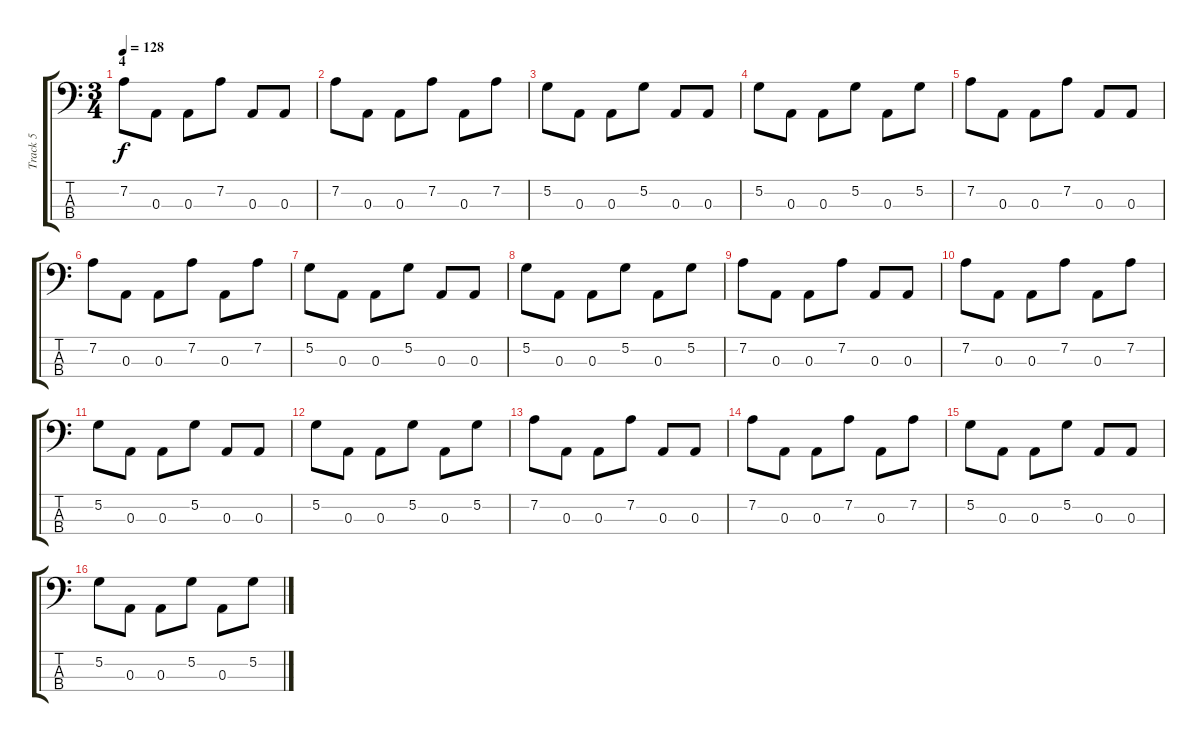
\track ("Track 5" "Track 5") {instrument electricbassfinger}
\staff {score tabs}
\tuning (G2 D2 A1 E1) {hide}
\ts (3 4)
\section ("" "4")
\tempo 128
\clef f4
\ks c
7.2.8{dy f} 0.3.8 0.3.8 7.2.8 0.3.8 0.3.8 |
7.2.8 0.3.8 0.3.8 7.2.8 0.3.8 7.2.8 |
5.2.8 0.3.8 0.3.8 5.2.8 0.3.8 0.3.8 |
5.2.8 0.3.8 0.3.8 5.2.8 0.3.8 5.2.8 |
7.2.8 0.3.8 0.3.8 7.2.8 0.3.8 0.3.8 |
7.2.8 0.3.8 0.3.8 7.2.8 0.3.8 7.2.8 |
5.2.8 0.3.8 0.3.8 5.2.8 0.3.8 0.3.8 |
5.2.8 0.3.8 0.3.8 5.2.8 0.3.8 5.2.8 |
7.2.8 0.3.8 0.3.8 7.2.8 0.3.8 0.3.8 |
7.2.8 0.3.8 0.3.8 7.2.8 0.3.8 7.2.8 |
5.2.8 0.3.8 0.3.8 5.2.8 0.3.8 0.3.8 |
5.2.8 0.3.8 0.3.8 5.2.8 0.3.8 5.2.8 |
7.2.8 0.3.8 0.3.8 7.2.8 0.3.8 0.3.8 |
7.2.8 0.3.8 0.3.8 7.2.8 0.3.8 7.2.8 |
5.2.8 0.3.8 0.3.8 5.2.8 0.3.8 0.3.8 |
5.2.8 0.3.8 0.3.8 5.2.8 0.3.8 5.2.8
